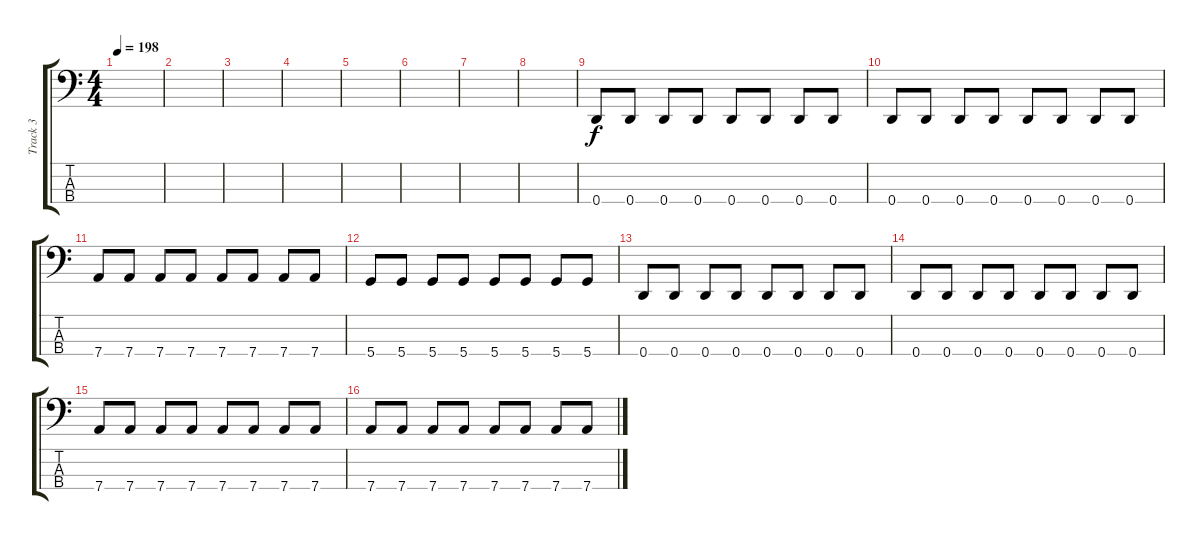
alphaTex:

\track ("Track 3" "Track 3") {instrument electricbasspick}
\staff {score tabs}
\tuning (G2 D2 A1 D1) {hide}
\ts (4 4)
\tempo 198
\clef f4
\ks c
|
|
|
|
|
|
|
|
0.4.8 0.4.8 0.4.8 0.4.8 0.4.8 0.4.8 0.4.8 0.4.8 |
0.4.8 0.4.8 0.4.8 0.4.8 0.4.8 0.4.8 0.4.8 0.4.8 |
7.4.8 7.4.8 7.4.8 7.4.8 7.4.8 7.4.8 7.4.8 7.4.8 |
5.4.8 5.4.8 5.4.8 5.4.8 5.4.8 5.4.8 5.4.8 5.4.8 |
0.4.8 0.4.8 0.4.8 0.4.8 0.4.8 0.4.8 0.4.8 0.4.8 |
0.4.8 0.4.8 0.4.8 0.4.8 0.4.8 0.4.8 0.4.8 0.4.8 |
7.4.8 7.4.8 7.4.8 7.4.8 7.4.8 7.4.8 7.4.8 7.4.8 |
7.4.8 7.4.8 7.4.8 7.4.8 7.4.8 7.4.8 7.4.8 7.4.8
